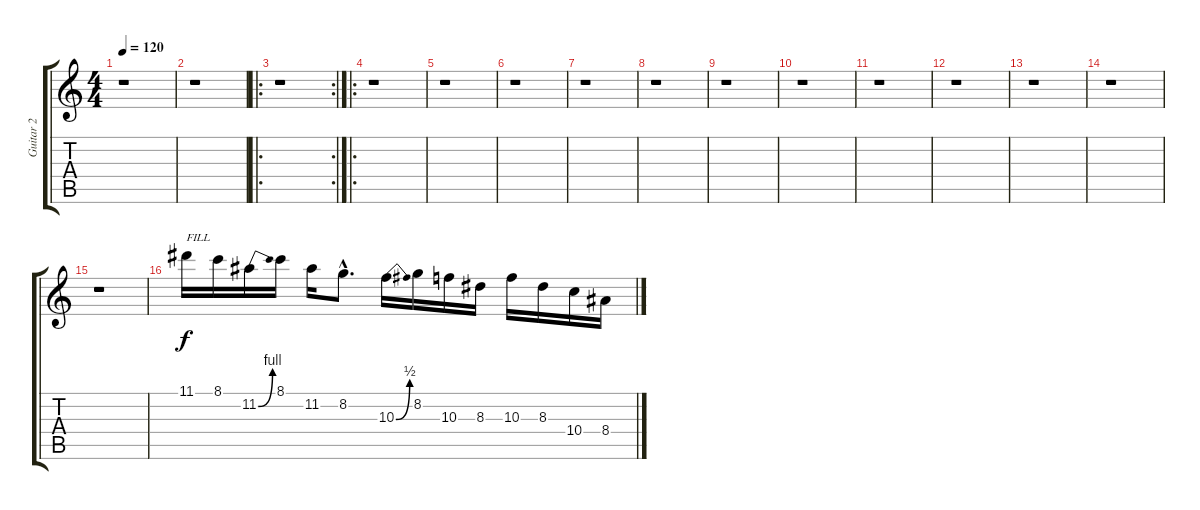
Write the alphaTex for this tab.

\track ("Guitar 2" "Guitar 2") {instrument electricguitarclean}
\staff {score tabs}
\tuning (E4 B3 G3 D3 A2 E2) {hide}
\ts (4 4)
\tempo 120
\clef g2
\ks c
r.1{dy f instrument electricguitarclean} |
r.1 |
\ro
\rc 2
r.1 |
\ro
r.1 |
r.1 |
r.1 |
r.1 |
r.1 |
r.1 |
r.1 |
r.1 |
r.1 |
r.1 |
r.1 |
r.1 |
11.1.16{txt "FILL"} 8.1.16 11.2{be (bend 0 0 60 4)}.16 8.1.16 11.2.16 8.2{hac}.8{d} 10.3{be (bend 0 0 60 2)}.16 8.2.16 10.3.16 8.3.16 10.3.16 8.3.16 10.4.16 8.4.16
